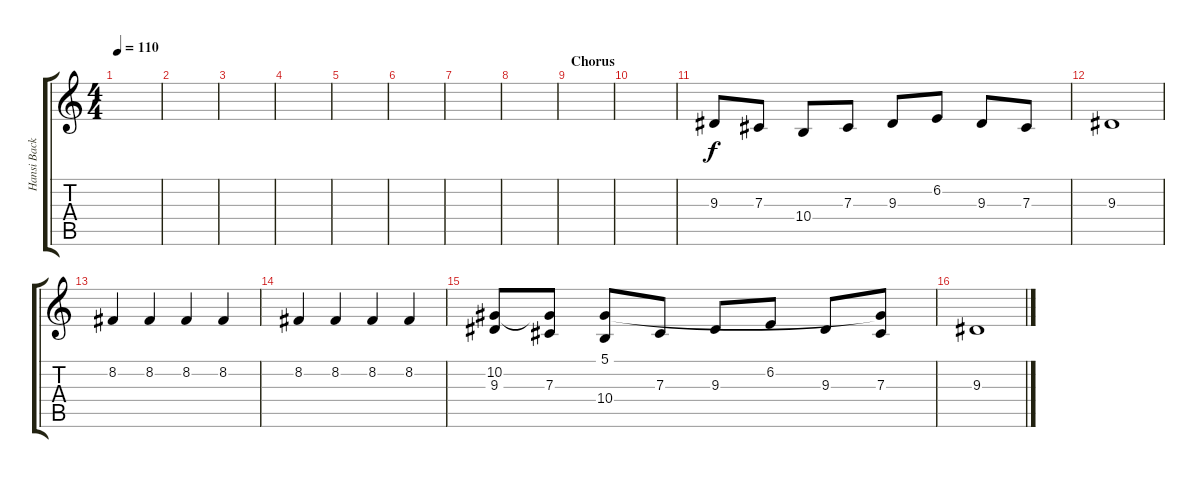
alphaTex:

\track ("Hansi Backing vocals" "Hansi Back") {instrument pad4choir}
\staff {score tabs}
\tuning (Eb4 Bb3 Gb3 Db3 Ab2 Eb2) {hide}
\ts (4 4)
\tempo 110
\clef g2
\ks c
|
|
|
|
|
|
|
|
\section ("" "Chorus")
|
|
9.3.8 7.3.8 10.4.8 7.3.8 9.3.8 6.2.8 9.3.8 7.3.8 |
9.3.1 |
8.2.4 8.2.4 8.2.4 8.2.4 |
8.2.4 8.2.4 8.2.4 8.2.4 |
(10.2 9.3).8 (10.2{t} 7.3).8 (5.1 10.4).8 7.3.8 9.3.8 6.2.8 9.3.8 (5.1{t} 7.3).8 |
9.3.1
